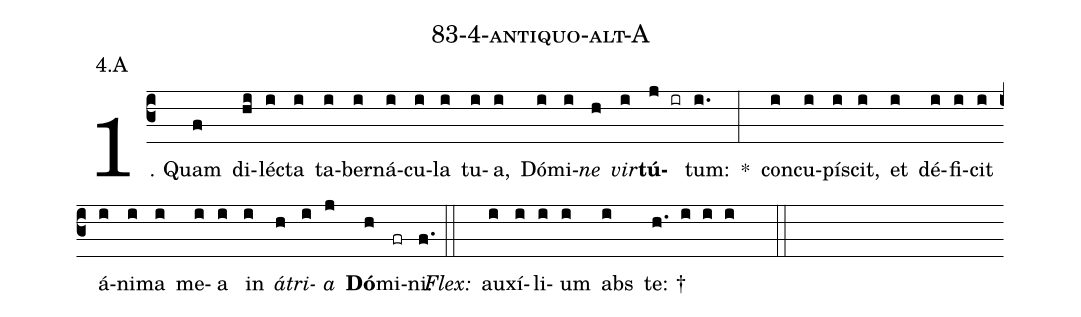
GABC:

name: 83-4-antiquo-alt-A;
annotation: 4.A;
%%
(c3)1. Quam(f) di(hi)léc(i)ta(i) ta(i)ber(i)ná(i)cu(i)la(i) tu(i)a,(i) Dó(i)mi(i)<i>ne</i>(h) <i>vir</i>(i)<b>tú</b>(j ir)tum:(i.) *(:) con(i)cu(i)pí(i)scit,(i) et(i) dé(i)fi(i)cit(i) á(i)ni(i)ma(i) me(i)a(i) in(i) <i>á</i>(h)<i>tri</i>(i)<i>a</i>(j) <b>Dó</b>(h)mi(fr)ni.(f.) (::)
<i>Flex:</i>()  au(i)xí(i)li(i)um(i) abs(i) te: †(h. i i i  ::)
